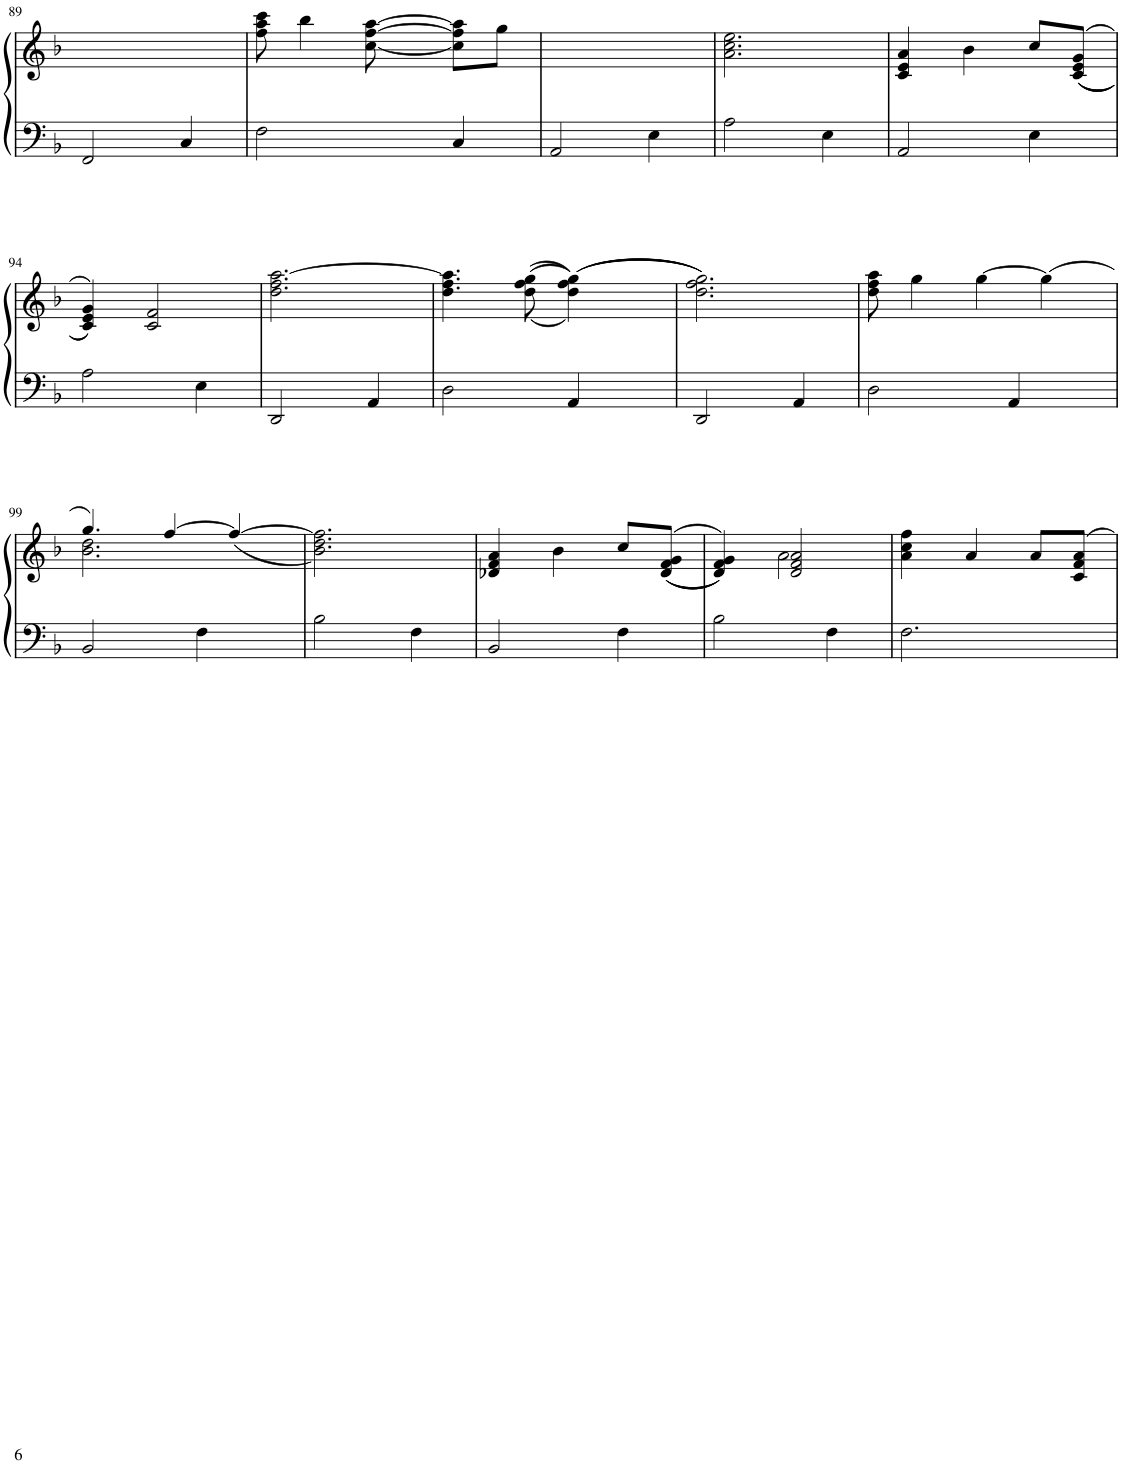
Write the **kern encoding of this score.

**kern	**kern
*part1	*part1
*staff2	*staff1
*I"Piano	*
*I'Pno	*
!!LO:PB:g=z
*clefF4	*clefG2
*k[b-]	*k[b-]
*M3/4	*M3/4
=89	=89
2FF/	2.ryy
4C/	.
=90	=90
2F\	8ff\ 8aa\ 8ccc\
.	4bb-\
.	[8cc\ [8ff\ [8aa\
8ryy	8ryy
[8C/	8cc\] 8ff\] 8aa\]L
8ryy	8gg\J
=91	=91
2AA/	2.ryy
8C/]	.
4E\	.
.	8ryy
=92	=92
2A\	2.a\ 2.cc\ 2.ee\
4E\	.
=93	=93
2AA/	4c/ 4e/ 4a/
.	4b-\
4E\	8cc/L
.	(<(<(>8c/ 8e/ 8g/J
!!LO:LB:g=z
=94	=94
2A\	4c/ 4e/ 4g/)))
.	2c/ 2f/
4E\	.
=95	=95
2DD/	2.dd\ 2.ff\ [2.aa\
4AA/	.
=96	=96
2D\	4.dd\ 4.ff\ 4.aa\]
.	(<(>(>8dd\ 8ff\ 8gg\
4AA/	(>(>4dd\ 4ff\ 4gg\)))
8ryy	8ryy
=97	=97
2DD/	2.dd\ 2.ff\ 2.gg\))
4AA/	.
=98	=98
2D\	8dd\ 8ff\ 8aa\
.	4gg\
.	[>4gg\
4AA/	.
.	(>8gg\_
8ryy	8ryy
!!LO:LB:g=z
=99	=99
*	*^
2BB-/	4.gg/)	2.b-\ 2.dd\
.	8gg\]	.
4F\	[>4ff/	.
8ryy	(<8ff/_	8ryy
*	*v	*v
=100	=100
2B-\	2.b-\ 2.dd\ 2.ff\])
4F\	.
8ryy	8ff/_
=101	=101
2BB-/	4d-X/ 4f/ 4a/
.	4b-\
4F\	8cc/L
.	(<(<(>8d-/ 8f/ 8g/J
=102	=102
*	*^
2B-\	4d/ 4f/ 4g/)))	4ryy
.	2d/ 2f/ 2a/	2a\
4F\	.	.
*	*v	*v
=103	=103
2.F\	4a\ 4cc\ 4ff\
.	4a/
.	8a/L
.	8c/ 8f/ 8a/J
=	=
*-	*-
